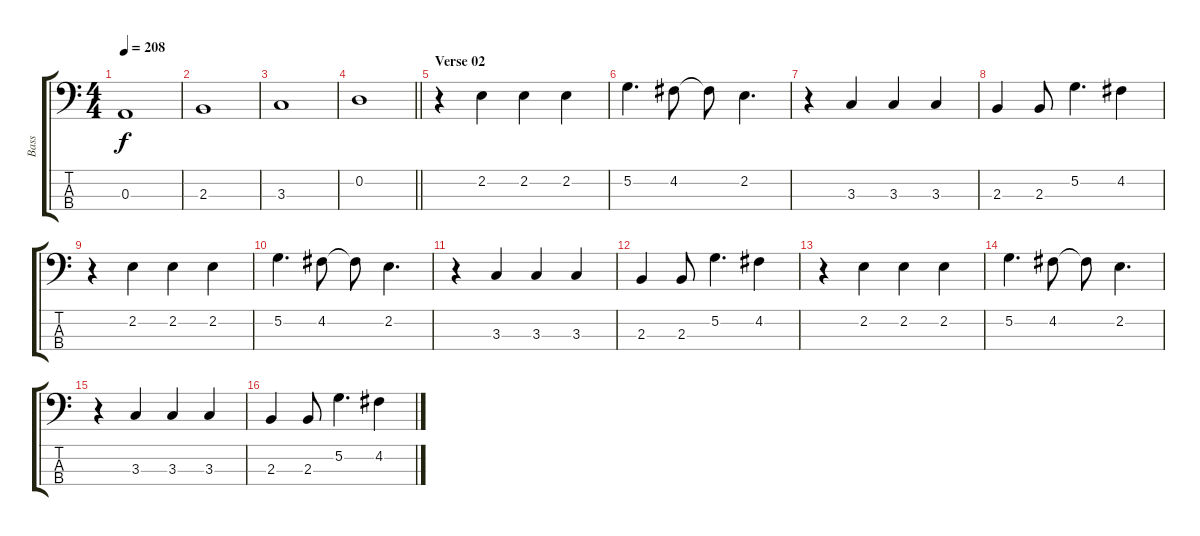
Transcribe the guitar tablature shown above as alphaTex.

\track ("Bass" "Bass") {instrument overdrivenguitar}
\staff {score tabs}
\tuning (G2 D2 A1 E1) {hide}
\ts (4 4)
\tempo 208
\clef f4
\ks c
0.3.1{dy f} |
2.3.1 |
3.3.1 |
\barLineRight lightlight
0.2.1 |
\section ("" "Verse 02")
r.4 2.2.4 2.2.4 2.2.4 |
5.2.4{d} 4.2.8 4.2{t}.8 2.2.4{d} |
r.4 3.3.4 3.3.4 3.3.4 |
2.3.4 2.3.8 5.2.4{d} 4.2.4 |
r.4 2.2.4 2.2.4 2.2.4 |
5.2.4{d} 4.2.8 4.2{t}.8 2.2.4{d} |
r.4 3.3.4 3.3.4 3.3.4 |
2.3.4 2.3.8 5.2.4{d} 4.2.4 |
r.4 2.2.4 2.2.4 2.2.4 |
5.2.4{d} 4.2.8 4.2{t}.8 2.2.4{d} |
r.4 3.3.4 3.3.4 3.3.4 |
2.3.4 2.3.8 5.2.4{d} 4.2.4
